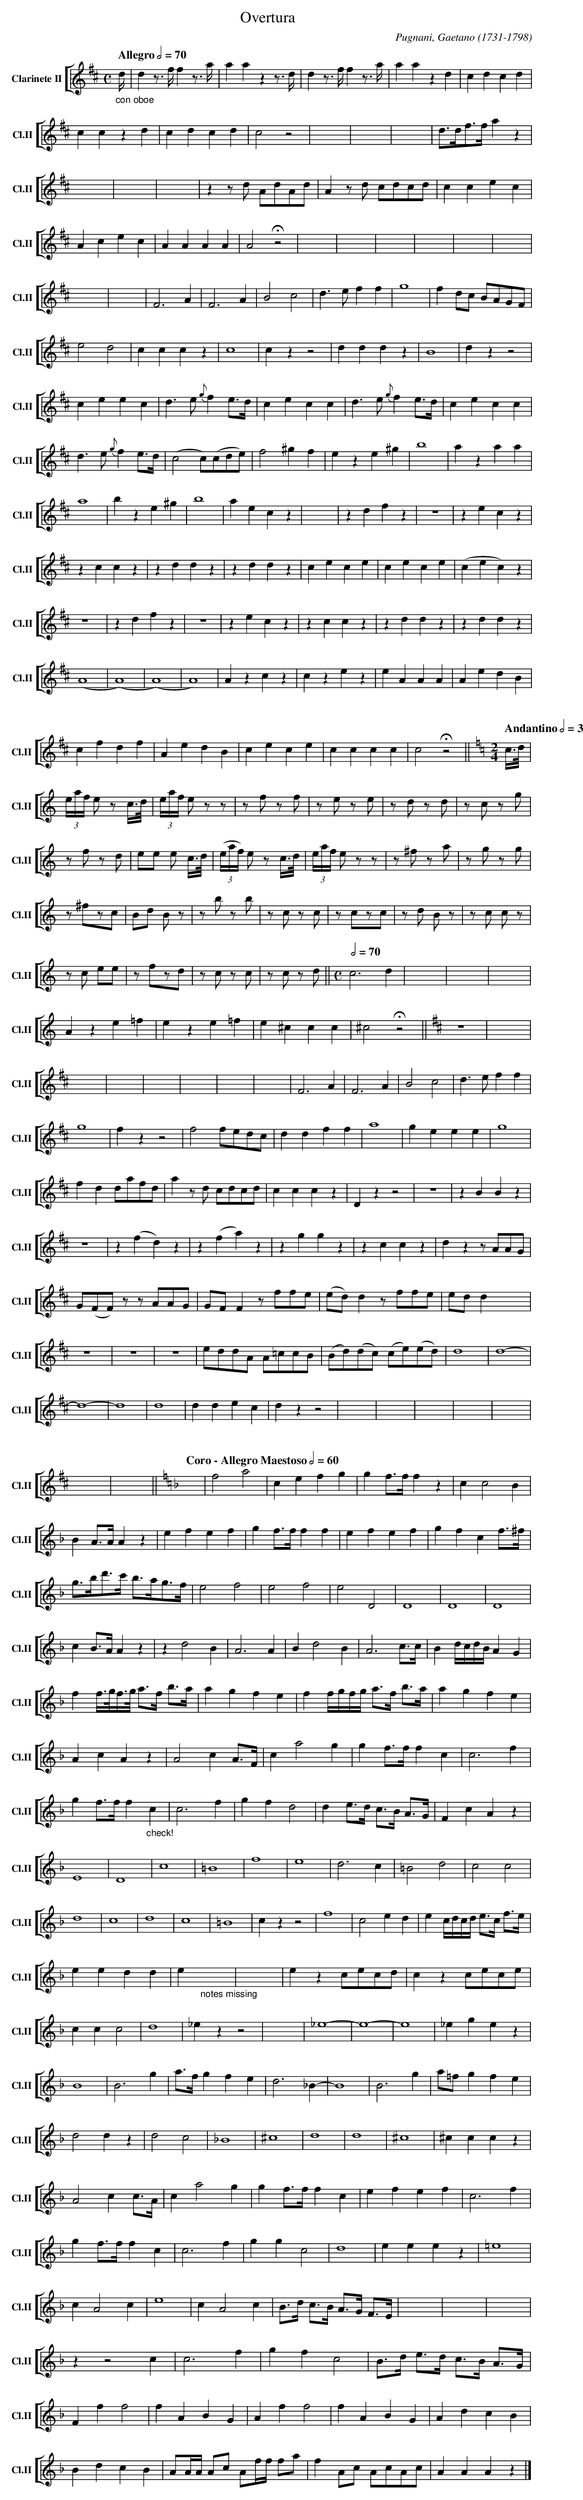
X:1
T:Overtura
C:Pugnani, Gaetano (1731-1798)
M:C
L:1/4
K:D
V: 8 clef=treble name="Clarinete II" sname="Cl.II"
%%staves [( 8 )]
[Q: "Allegro" 1/2=70] "_con oboe" d1/4|d z3/4 f/4f z3/4 a/4|a a z z3/4 d/4|d z3/4 f/4 f z3/4 a/4| \
     a a z d| cdcd |cczd |cdcd | \
     c2z2 | x4 | x4 | x4 | \
     d/>d/f/>f/ a z | x4 | x4 | x4 | \
     z z/d/ A/d/A/d/ | A z/d/ c/d/c/d/ | c c e c | A c e c | \
     A A A A | A2 !fermata! z2 | x4 | x4 | \
     x4 | x4 | x4 | x4 | \
     x4 | x4 | F3  A | F3  A | \
     B2 c2 | d>e f f | g4 | f d/c/ B/A/G/F/ | \
     e2 d2 | c c c z | c4 | c z z2 | \
     d d d z | B4 | d z z2 | c e e c | \
     d>e {g} f e/>d/ | c e c c | d>e {g} f e/>d/ | c e c c | \
     d>e {g} f e/>d/ | (c2 c/)(c/d/e/) | f2 ^g f | e z e ^g | \
     b4 | a z a a | a4 | b z e ^g | \
     b4 | a e c z | x4 | z d f z | \
     z4 | z e c z | z c c z | z d d z | \
     z d d z | c e c e | c e c e | (c e c) z | \
     z4 | z d f z | z4 | z e c z | \
     z c c z | z d d z | z d d z | (A4 | \
     (A4) | (A4) | A4) | A z c z | \
     c z e z | e A A A | A e d B | c f d f | \
     A e d B | c e c e | c c c c | c2 !fermata!z2 || \
[M:2/4] [K:C] [L:1/8] [Q: "Andantino" 1/2=30] c/>d/ | (3e/a/f/ e z c/>d/| (3e/a/f/ e z z | z f z f | \
     z e z e | z d z d | z c z g | z f z d | \
     ee e c/>d/| ((3e/a/f/) e z c/>d/| (3e/a/f/ e z z|z ^f z a| \
     zg zg|z^fzc|Bd Bz| zb zb| \
     zc zc| zczc| zd Bz| zc cz| \
     zc ee|zfzd|zc zc|zc zd|| \
[M:C][L:1/4][Q:1/2=70] c2> d2|x4| x4| x4| \
     Aze=f| eze=f| e ^ccc|^c2 !fermata!z2|| \
[K:D] z4|x4|x4|x4| \
     x4|x4|x4|x4| \
     F2> A2|F2> A2|B2 c2|d>e f f| \
     g4|f z z2|f2 f/e/d/c/ |ddff | \
     a4| geee| g4| f d d/a/f/d/| \
     a z/d/ c/d/c/d/|c c c z| Dz z2 | z4| \
     z BB z|z4| z(fd)z |z(fa)z | \
     z g g z| zccz | d z z/A/A/G/ | G/(F/F/) z/z/ A/A/G/ | \
     G/F/ F z/f/f/e/|(e/d/)d z/f/f/e/| e/d/ d x2 | z4| \
     z4| z4| e/d/d/A/ A/=c/c/B/| (B/d/)(d/c/) (c/e/)(e/d/)| \
     d4|d4-|d4-|d4| \
     d4|ddec|d z z2| x4|x4|x4|x4|x4|x4| x4|| \
[K:F][Q: "Coro - Allegro Maestoso" 1/2=60] x3/8 | f2 a2| cefg | g f/>f/ f z|c c2 B| \
     B A/>A/ A z| efef|g f/>f/ f f| efef| \
     g f c f/>^f/|g/>b/d'/>c'/ b/>a/g/>f/| e2 f2|e2 f2| \
     e2 D2|D4|D4|D4| \
     c B/>A/ A z| z d2 B| A3 A| B d2 B| \
     A3 c/>c/| B d//c//d//B// A G|f f//>g//f//>g// a/>f/ b/>a/| agfe| \
     f f//g//f//g// a/>f/ b/>a/ | agfe| AcAz| A2 c A/>F/ | \
     c a2 g| g f/>f/ f c| c3 f| g f/>f/ f "_check!" c | \
     c3 f| g f d2| d e/>d/ c/>B/ A/>G/| F c A z| \
     E4| D4| c4| =B4| \
     f4| e4| d3 c| =B2 d2| \
     c2 c2| d4| c4| d4| \
     c4| =B4| c z z2| f4| \
     c2 e d| e c//d//c//d// e/>c/ f/>e/ | eedd| e "_notes missing" x3 | \
     x4 | e z c/e/c/d/|c z c/e/c/e/ | c c c2| \
     d4| _e z z2| x4| _e4-| \
     e4-|e4| _e g e z| B4| \
     B3 g| a/>f/ g f e| d3 _B-| B4| \
     B3 g| a/=f/ g f e| d2 d z| d2 c2| \
     _B4| ^c4| d4| d4| \
     ^c4| ^cccz| A2 c c/>A/|c a2 g| \
     g f/>f/ f c| efef| c3 f| g f/>f/ f c| \
     c3 f| gg c2| d4| eeez| \
     =e4|c A2 c| e4| c A2 c| \
     B/>d/ c/>B/ A/>G/ F/>E/| x4| x4| x4| \
     z z2 c| c3 f| g f c2|B/>d/ e/>d/ c/>B/ A/>G/| \
     F f f2|fABG| A f f2| f A B G| \
     A d c B| B d c B| A/A//A// A/c/ A/f//f// f/a/| f A/c/ A/c/A/c/| \
     A A A z |]
